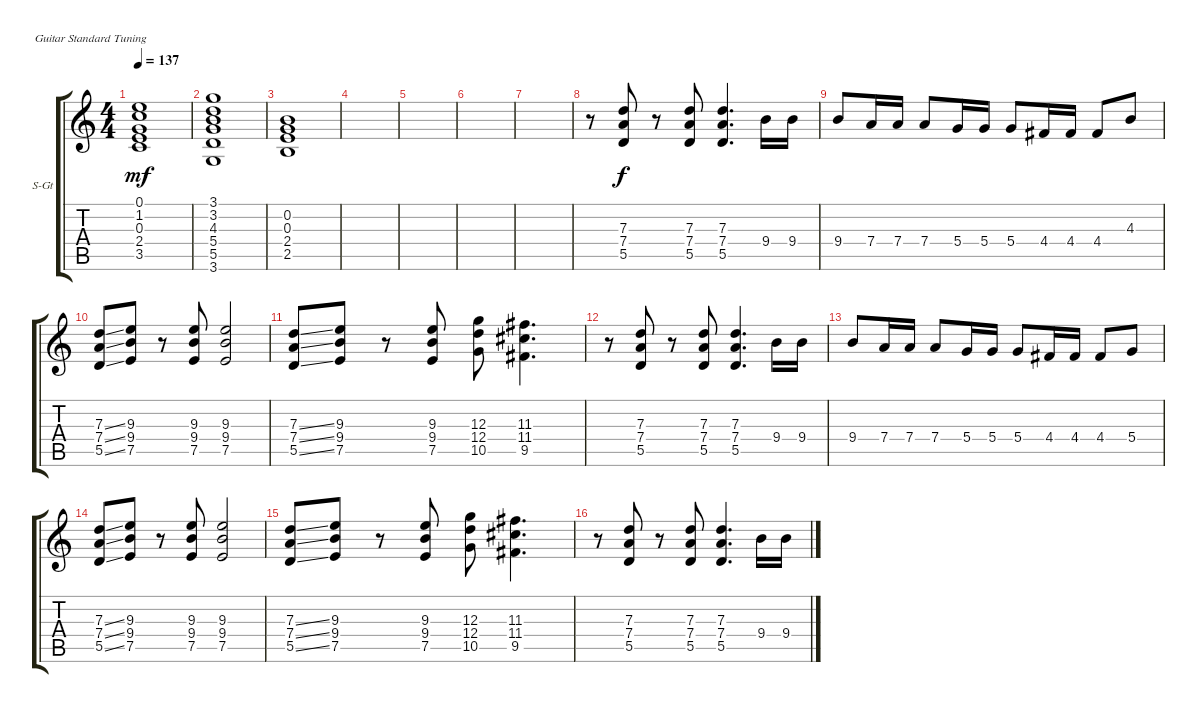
\defaultSystemsLayout 4
\bracketExtendMode groupsimilarinstruments
\firstSystemTrackNameOrientation horizontal
\otherSystemsTrackNameOrientation horizontal
\track ("Steel Guitar" "S-Gt") {instrument acousticguitarsteel}
\staff {score tabs}
\tuning (E4 B3 G3 D3 A2 E2)
\ts (4 4)
\tempo 137
\clef g2
\ks c
(3.5 2.4 0.3 1.2 0.1).1{dy mf} |
(3.6 5.5 5.4 4.3 3.2 3.1).1 |
(2.4 0.3 0.2 2.5).1 |
|
|
|
|
r.8 (7.3 7.4 5.5).8{dy f} r.8 (7.3 7.4 5.5).8 (7.3 7.4 5.5).4{d} 9.4.16 9.4.16 |
9.4.8 7.4.16 7.4.16 7.4.8 5.4.16 5.4.16 5.4.8 4.4.16 4.4.16 4.4.8 4.3.8 |
(7.3{ss} 7.4{ss} 5.5{ss}).8 (9.3 9.4 7.5).8 r.8 (9.3 9.4 7.5).8 (9.3 9.4 7.5).2 |
(7.3{ss} 7.4{ss} 5.5{ss}).8 (9.3 9.4 7.5).8 r.8 (9.3 9.4 7.5).8 (12.3 12.4 10.5).8 (11.3 11.4 9.5).4{d} |
r.8 (7.3 7.4 5.5).8 r.8 (7.3 7.4 5.5).8 (7.3 7.4 5.5).4{d} 9.4.16 9.4.16 |
9.4.8 7.4.16 7.4.16 7.4.8 5.4.16 5.4.16 5.4.8 4.4.16 4.4.16 4.4.8 5.4.8 |
(7.3{ss} 7.4{ss} 5.5{ss}).8 (9.3 9.4 7.5).8 r.8 (9.3 9.4 7.5).8 (9.3 9.4 7.5).2 |
(7.3{ss} 7.4{ss} 5.5{ss}).8 (9.3 9.4 7.5).8 r.8 (9.3 9.4 7.5).8 (12.3 12.4 10.5).8 (11.3 11.4 9.5).4{d} |
r.8 (7.3 7.4 5.5).8 r.8 (7.3 7.4 5.5).8 (7.3 7.4 5.5).4{d} 9.4.16 9.4.16
